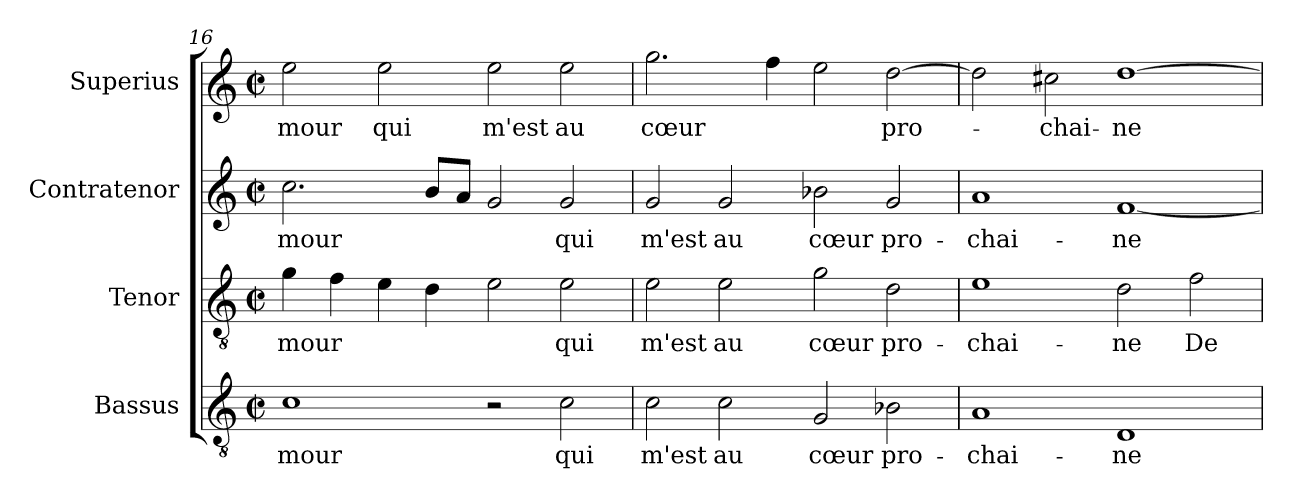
**kern	**text	**kern	**text	**kern	**text	**kern	**text
*part4	*part4	*part3	*part3	*part2	*part2	*part1	*part1
*staff4	*staff4	*staff3	*staff3	*staff2	*staff2	*staff1	*staff1
*I"Bassus	*	*I"Tenor	*	*I"Contratenor	*	*I"Superius	*
*	*	*I'T.	*	*	*	*I'S.	*
*clefGv2	*	*clefGv2	*	*clefG2	*	*clefG2	*
*k[]	*	*k[]	*	*k[]	*	*k[]	*
*C:	*	*C:	*	*C:	*	*C:	*
*M2/2	*	*M2/2	*	*M2/2	*	*M2/2	*
*met(c|)	*	*met(c|)	*	*met(c|)	*	*met(c|)	*
=16	=16	=16	=16	=16	=16	=16	=16
1c\	-mour	4g\	-mour	2.cc\	-mour	2ee\	-mour
.	.	4f\	.	.	.	.	.
.	.	4e\	.	.	.	2ee\	qui
.	.	4d\	.	8b/L	.	.	.
.	.	.	.	8a/J	.	.	.
2r	.	2e\	.	2g/	.	2ee\	m'est
2c\	qui	2e\	qui	2g/	qui	2ee\	au
=17	=17	=17	=17	=17	=17	=17	=17
2c\	m'est	2e\	m'est	2g/	m'est	2.gg\	cœur
2c\	au	2e\	au	2g/	au	.	.
.	.	.	.	.	.	4ff\	.
2G/	cœur	2g\	cœur	2b-X\	cœur	2ee\	.
2B-X\	pro-	2d\	pro-	2g/	pro-	[2dd\	pro-
=18	=18	=18	=18	=18	=18	=18	=18
1A/	-chai-	1e\	-chai-	1a/	-chai-	2dd\]	.
.	.	.	.	.	.	2cc#X\	-chai-
1D/	-ne	2d\	-ne	[1f/	-ne	[1dd\	-ne
.	.	2f\	De	.	.	.	.
=	=	=	=	=	=	=	=
*-	*-	*-	*-	*-	*-	*-	*-
